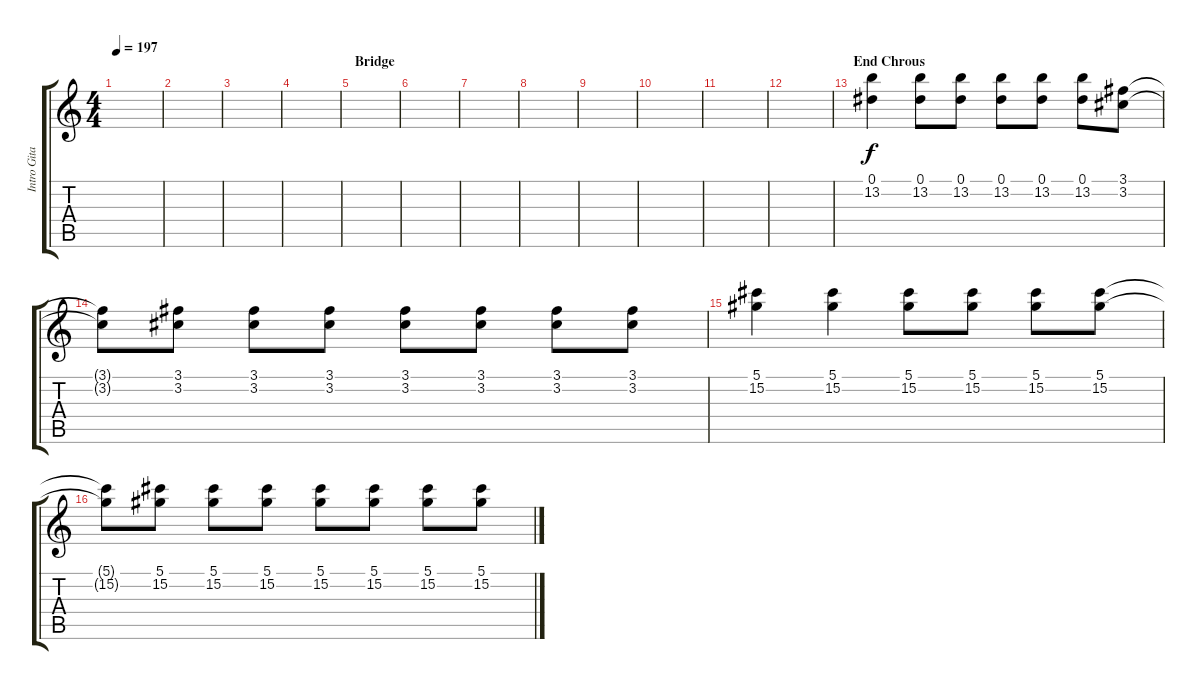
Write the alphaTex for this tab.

\track ("Intro Gitarre" "Intro Gita") {instrument overdrivenguitar}
\staff {score tabs}
\tuning (Eb4 Bb3 Gb3 Db3 Ab2 Eb2) {hide}
\ts (4 4)
\tempo 197
\clef g2
\ks c
|
|
|
|
\section ("" "Bridge")
|
|
|
|
|
|
|
|
\section ("" "End Chrous")
(0.1 13.2).4 (0.1 13.2).8 (0.1 13.2).8 (0.1 13.2).8 (0.1 13.2).8 (0.1 13.2).8 (3.1 3.2).8 |
(3.1{t} 3.2{t}).8 (3.1 3.2).8 (3.1 3.2).8 (3.1 3.2).8 (3.1 3.2).8 (3.1 3.2).8 (3.1 3.2).8 (3.1 3.2).8 |
(5.1 15.2).4 (5.1 15.2).4 (5.1 15.2).8 (5.1 15.2).8 (5.1 15.2).8 (5.1 15.2).8 |
(5.1{t} 15.2{t}).8 (5.1 15.2).8 (5.1 15.2).8 (5.1 15.2).8 (5.1 15.2).8 (5.1 15.2).8 (5.1 15.2).8 (5.1 15.2).8
